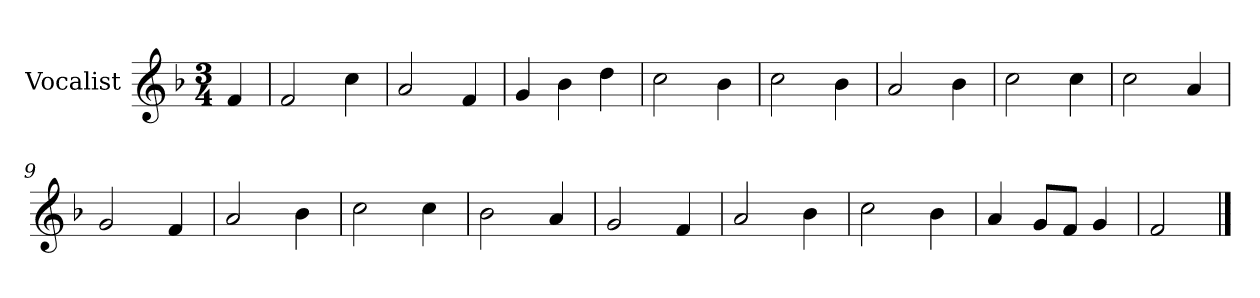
**kern
*part1
*staff1
*I"Vocalist
*k[b-]
*F:
*M3/4
=
4f
=1
2f
4cc
=2
2a
4f
=3
4g
4b-
4dd
=4
2cc
4b-
=5
2cc
4b-
=6
2a
4b-
=7
2cc
4cc
=8
2cc
4a
=9
2g
4f
=10
2a
4b-
=11
2cc
4cc
=12
2b-
4a
=13
2g
4f
=14
2a
4b-
=15
2cc
4b-
=16
4a
8gL
8fJ
4g
=17
2f
==
*-
